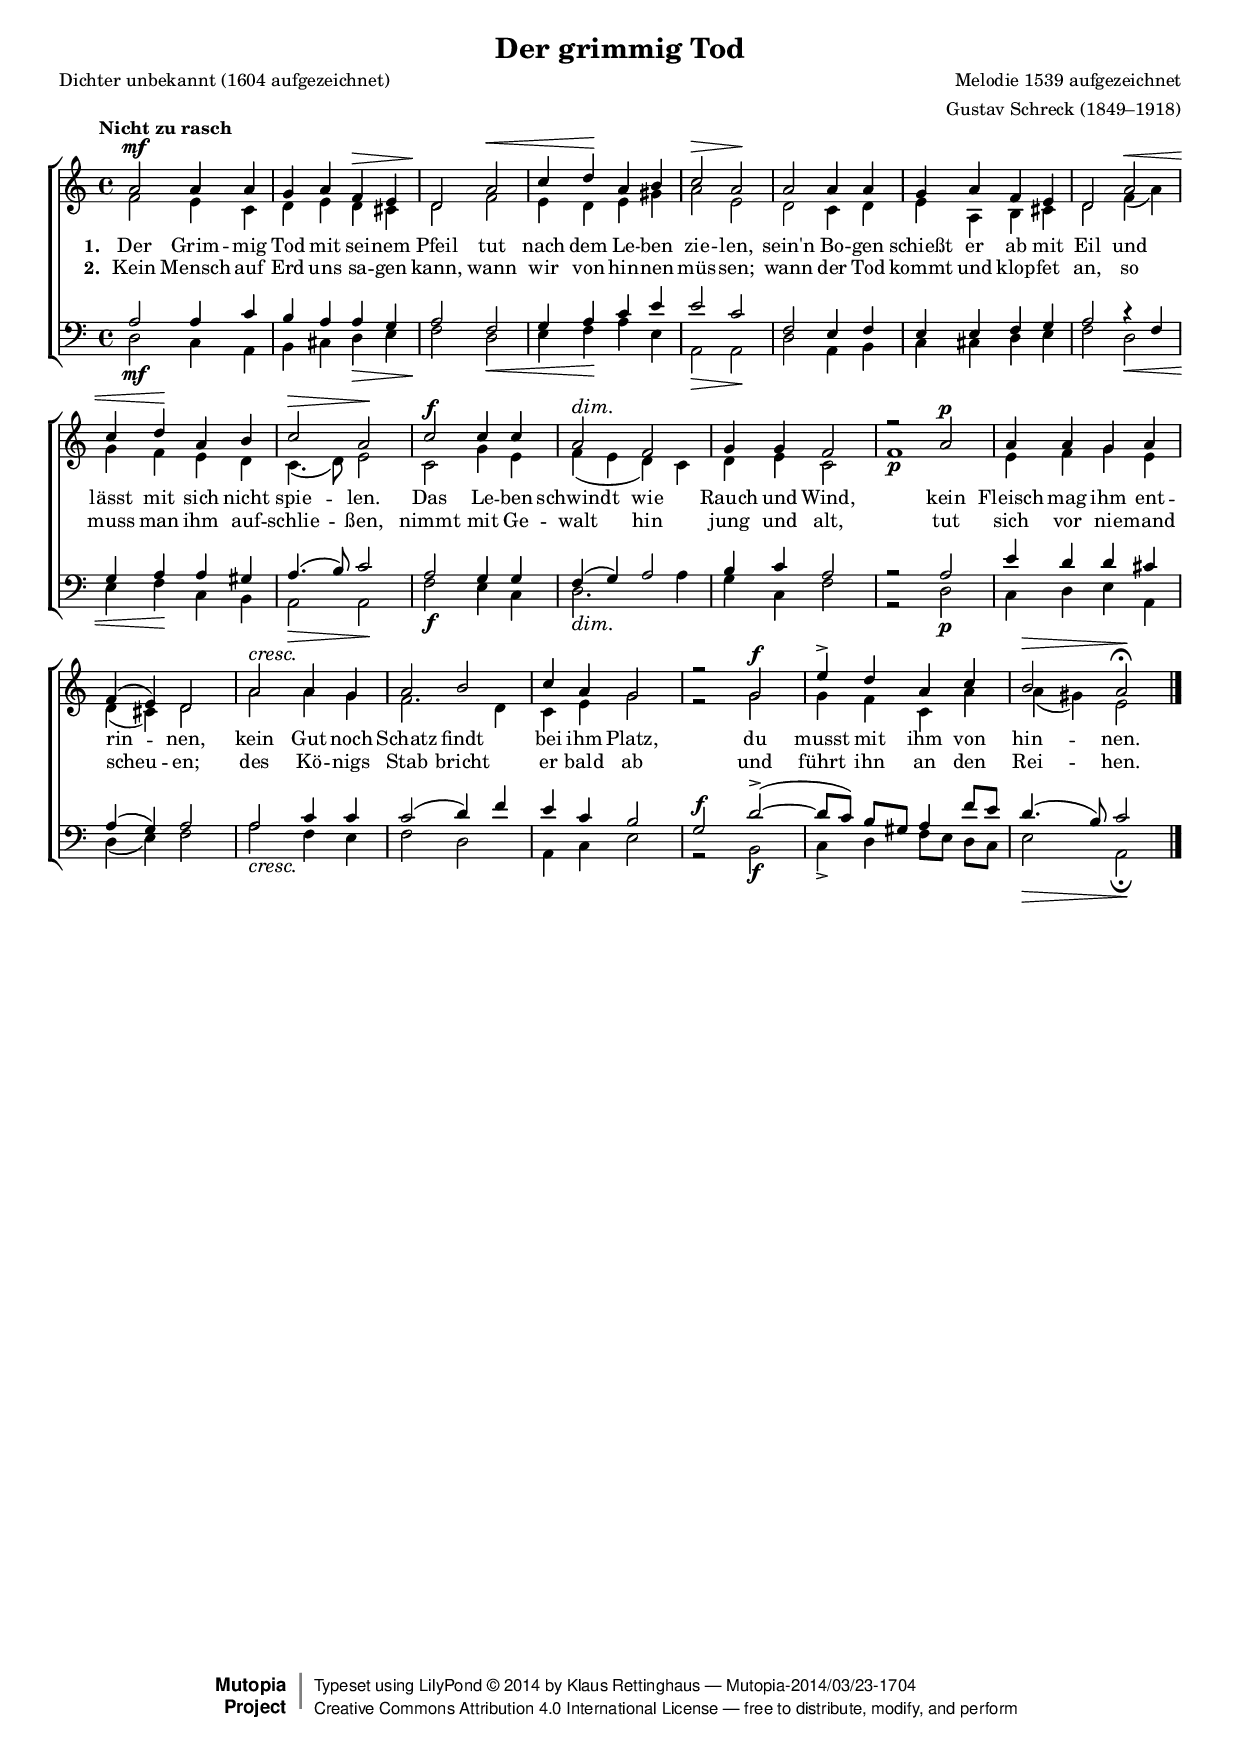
#(set-global-staff-size 15.5) 

\version "2.18" 

global = { \key a \minor \time 4/4 \tempo "Nicht zu rasch" } 

SgrimmigTod = \relative a' { 
a2\mf a4 a g a f\> e d2\! 
a'2\< c4 d\! a b c2\> a\! 
a2 a4 a g a f e d2 
a'2\< c4 d\! a b c2\> a\! 
c2\f c4 c a2\dim f g4 g f2 
r2 a\p a4 a g a f( e) d2 
a'2\cresc a4 g a2 b c4 a g2 
r2 g\f e'4-> d a c b2\> a\!\fermata
\bar "|." 
} 

AgrimmigTod = \relative a' { 
f2 e4 c d e d cis d2 
f2 e4 d e gis a2 e 
d2 c4 d e a, b cis d2 
f4( a) g f e d c4.( d8) e2 
c2 g'4 e f( e d) c d e c2 
f1\p e4 f g e d( cis) d2 
a' a4 g f2. d4 c e g2 
r2 g g4 f c a' a( gis) e2 
} 

TgrimmigTod = \relative a { 
a2 a4 c b a a g a2 
f2 g4 a c e e2 c 
f,2 e4 f e e f g a2 
r4 f g a a gis a4.( b8) c2 
a2 g4 g f( g) a2 b4 c a2 
r2 a e'4 d d cis a( g) a2 
a2 c4 c c2( d4) f e c b2 
g2\f d'~(-> d8[ c]) b[ gis] a4 f'8[ e] d4.( b8) c2 
} 

BgrimmigTod = \relative a, { 
d2\mf c4 a b cis d\> e f2\! 
d2\< e4 f\! a e a,2\> a\! 
d2 a4 b c cis d e f2 
d2\< e4 f\! c b a2\> a2\! 
f'2\f e4 c d2.\dim a'4 g c, f2 
r2 d\p c4 d e a, d( e) f2 
a2\cresc f4 e f2 d a4 c e2 
r2 b2\f c4-> d f8[ e] d[ c] e2\> a,\!\fermata 
} 


LgrimmigTodA = \lyricmode { 
\set stanza = "1. " 
Der Grim -- mig Tod mit sei -- nem Pfeil 
tut nach dem Le -- ben zie -- len, 
sein'n Bo -- gen schießt er ab mit Eil 
und lässt mit sich nicht spie -- len. 
Das Le -- ben schwindt wie Rauch und Wind, 
kein Fleisch mag ihm ent -- rin -- nen, 
kein Gut noch Schatz findt bei ihm Platz, 
du musst mit ihm von hin -- nen. 
} 

LgrimmigTodB = \lyricmode { 
\set stanza = "2. " 
Kein Mensch auf Erd uns sa -- gen kann, 
wann wir von hin -- nen müs -- sen; 
wann der Tod kommt und klop -- fet an, 
so muss man ihm auf -- schlie -- ßen, 
nimmt mit Ge -- walt hin jung und alt, 
tut sich vor nie -- mand scheu -- en; 
des Kö -- nigs Stab bricht er bald ab 
und führt ihn an den Rei -- hen. 
} 

LgrimmigTodC = \lyricmode { 
\set stanza = "3. " 
O Kre -- a -- tur, lass fah -- ren hin, 
den Schöp -- fer sollst du lie -- ben! 
Was hier du ver -- lierst, ist dort Ge -- winn; 
kein Schad lass dich be -- trü -- ben! 
Mit Seel und Leib dich ihm ver -- schreib, 
als -- dann so lass ihn wal -- ten, 
so wird er dich, glaubs si -- cher -- lich, 
in sei -- nem Schutz er -- hal -- ten. 
} 

%--------------------

\header { 
 kaisernumber = "10"
 comment = "" 
 footnote = "" 

 title = "Der grimmig Tod" 
 subtitle = "" 
 composer = "Melodie 1539 aufgezeichnet" 
 opus = "" 
 piece = "" 
 arranger = "Gustav Schreck (1849–1918)" 
 poet = "Dichter unbekannt (1604 aufgezeichnet)" 

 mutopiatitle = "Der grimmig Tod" 
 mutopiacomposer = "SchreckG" 
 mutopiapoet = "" 
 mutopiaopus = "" 
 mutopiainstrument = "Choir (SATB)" 
 date = "1910s" 
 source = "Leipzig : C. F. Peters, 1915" 
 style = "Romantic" 
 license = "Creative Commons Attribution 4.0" 
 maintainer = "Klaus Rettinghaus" 
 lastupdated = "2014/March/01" 

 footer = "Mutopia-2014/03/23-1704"
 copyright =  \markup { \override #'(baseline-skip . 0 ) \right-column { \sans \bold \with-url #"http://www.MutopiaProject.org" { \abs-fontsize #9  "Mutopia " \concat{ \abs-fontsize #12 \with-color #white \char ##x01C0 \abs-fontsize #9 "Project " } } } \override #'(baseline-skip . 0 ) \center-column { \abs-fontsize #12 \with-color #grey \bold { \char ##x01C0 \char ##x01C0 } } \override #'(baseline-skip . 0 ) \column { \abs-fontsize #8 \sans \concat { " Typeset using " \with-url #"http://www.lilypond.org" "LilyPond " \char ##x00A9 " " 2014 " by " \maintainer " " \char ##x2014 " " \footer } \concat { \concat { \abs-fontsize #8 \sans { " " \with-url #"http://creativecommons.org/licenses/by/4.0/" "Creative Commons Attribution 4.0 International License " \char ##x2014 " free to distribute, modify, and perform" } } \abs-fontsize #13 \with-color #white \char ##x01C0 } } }
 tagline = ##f
} 

\score { 
{
\context ChoirStaff 
	<< 
	\context Staff = women 
	<< 
	\set Staff.midiInstrument = "voice oohs" 
			\clef "G" 
			\context Voice = Sopran { \voiceOne 
				<< 
				\autoBeamOff 
				\dynamicUp 
				{ \global \SgrimmigTod } 
				>> } 
			\context Voice = Alt { \voiceTwo 
 				<< 
				\autoBeamOff 
				\dynamicDown 
				{ \global \AgrimmigTod } 
				>> } 
			>> 
	\context Lyrics = verseone 
	\context Lyrics = versetwo 
%	\context Lyrics = versethree 
	\context Staff = men 
	<< 
	\set Staff.midiInstrument = "voice oohs" 
			\clef "F" 
			\context Voice = Tenor { \voiceOne 
				<< 
				\autoBeamOff 
				\dynamicUp 
				{ \global \TgrimmigTod } 
				>> } 
			\context Voice = Bass { \voiceTwo 
				<< 
				\autoBeamOff 
				\dynamicDown 
				{ \global \BgrimmigTod } 
				>> } 
		>> 
	\context Lyrics = verseone \lyricsto Sopran \LgrimmigTodA 
	\context Lyrics = versetwo \lyricsto Sopran \LgrimmigTodB 
%	\context Lyrics = versethree \lyricsto Sopran \LgrimmigTodC 
	>> 
}

\layout {
indent = 0.0\cm
\context {\Score 
\remove "Bar_number_engraver"
\override DynamicTextSpanner.style = #'none 
\override BreathingSign.text = #(make-musicglyph-markup "scripts.rvarcomma") 
}
\context {\Staff 
\override VerticalAxisGroup.minimum-Y-extent = #'(-1 . 1) 
}
}

\midi {
\tempo 4=86
}

}
